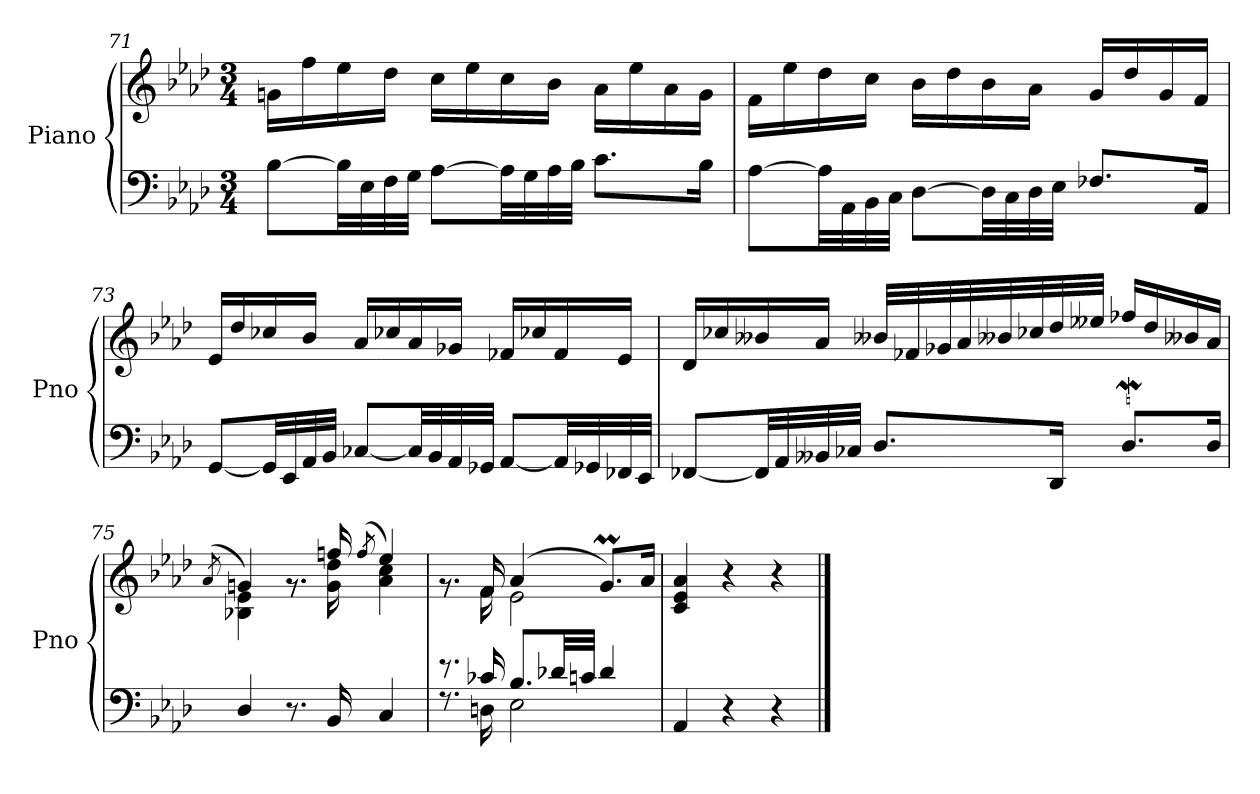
**kern	**kern
*part1	*part1
*staff2	*staff1
*I"Piano	*
*I'Pno	*
!!LO:PB:g=z
*clefF4	*clefG2
*k[b-e-a-d-]	*k[b-e-a-d-]
*M3/4	*M3/4
=71	=71
[8B-\L	16gn\LL
.	16ff\
32B-\LL]	16ee-\
32E-\	.
32F\	16dd-\JJ
32G\JJJ	.
[8A-\L	16cc\LL
.	16ee-\
32A-\LL]	16cc\
32G\	.
32A-\	16b-\JJ
32B-\JJJ	.
8.c\L	16a-\LL
.	16ee-\
.	16a-\
16B-\Jk	16g\JJ
=72	=72
[8A-\L	16f\LL
.	16ee-\
32A-\LL]	16dd-\
32AA-\	.
32BB-\	16cc\JJ
32C\JJJ	.
[8D-\L	16b-\LL
.	16dd-\
32D-\LL]	16b-\
32C\	.
32D-\	16a-\JJ
32E-\JJJ	.
8.F-X/L	16g/LL
.	16dd-/
.	16g/
16AA-/Jk	16f/JJ
=73	=73
[8GG/L	16e-/LL
.	16dd-/
32GG/LL]	16cc-X/
32EE-/	.
32AA-/	16b-/JJ
32BB-/JJJ	.
[8C-X/L	16a-/LL
.	16cc-X/
32C-/LL]	16a-/
32BB-/	.
32AA-/	16g-X/JJ
32GG-X/JJJ	.
[8AA-/L	16f-X/LL
.	16cc-X/
32AA-/LL]	16f-/
32GG-X/	.
32FF-X/	16e-/JJ
32EE-/JJJ	.
!!LO:LB:g=z
=74	=74
[8FF-X/L	16d-/LL
.	16cc-X/
32FF-/LL]	16b--X/
32AA-/	.
32BB--X/	16a-/JJ
32C-X/JJJ	.
8.D-/L	32b--X/LLL
.	32f-X/
.	32g-X/
.	32a-/
.	32b--X/
.	32cc-X/
16DD-/Jk	32dd-/
.	32ee--X/JJJ
8.D-w/L	16ff-X/LL
.	16dd-/
.	16b--X/
16D-/Jk	16a-/JJ
=75	=75
.	(>8qa-/
*	*^
4D-/	4gn/)	4B-X\ 4e-\
8.r	8.rg	8.r
16BB-/	16ffn/	16g\ 16dd-\
.	(>8qff/	.
4C/	4ee-/)	4a-\ 4cc\
=76	=76	=76
*^	*	*
8.r	8.rF	8.rg	8.r
16c-X/	16Dn\	16f/	16f\
8.B-/L	2E-\	(>4a-/	2e-\
32d-X/LL	.	.	.
32cn/JJJ	.	.	.
4d-/	.	8.gm/L)	.
*	*	*MM36	*
.	.	16a-/Jk	.
*v	*v	*	*
*	*v	*v
=77	=77
*	*MM18
4AA-/	4c/ 4e-/ 4a-/
4r	4r
4r	4r
==	==
*-	*-
